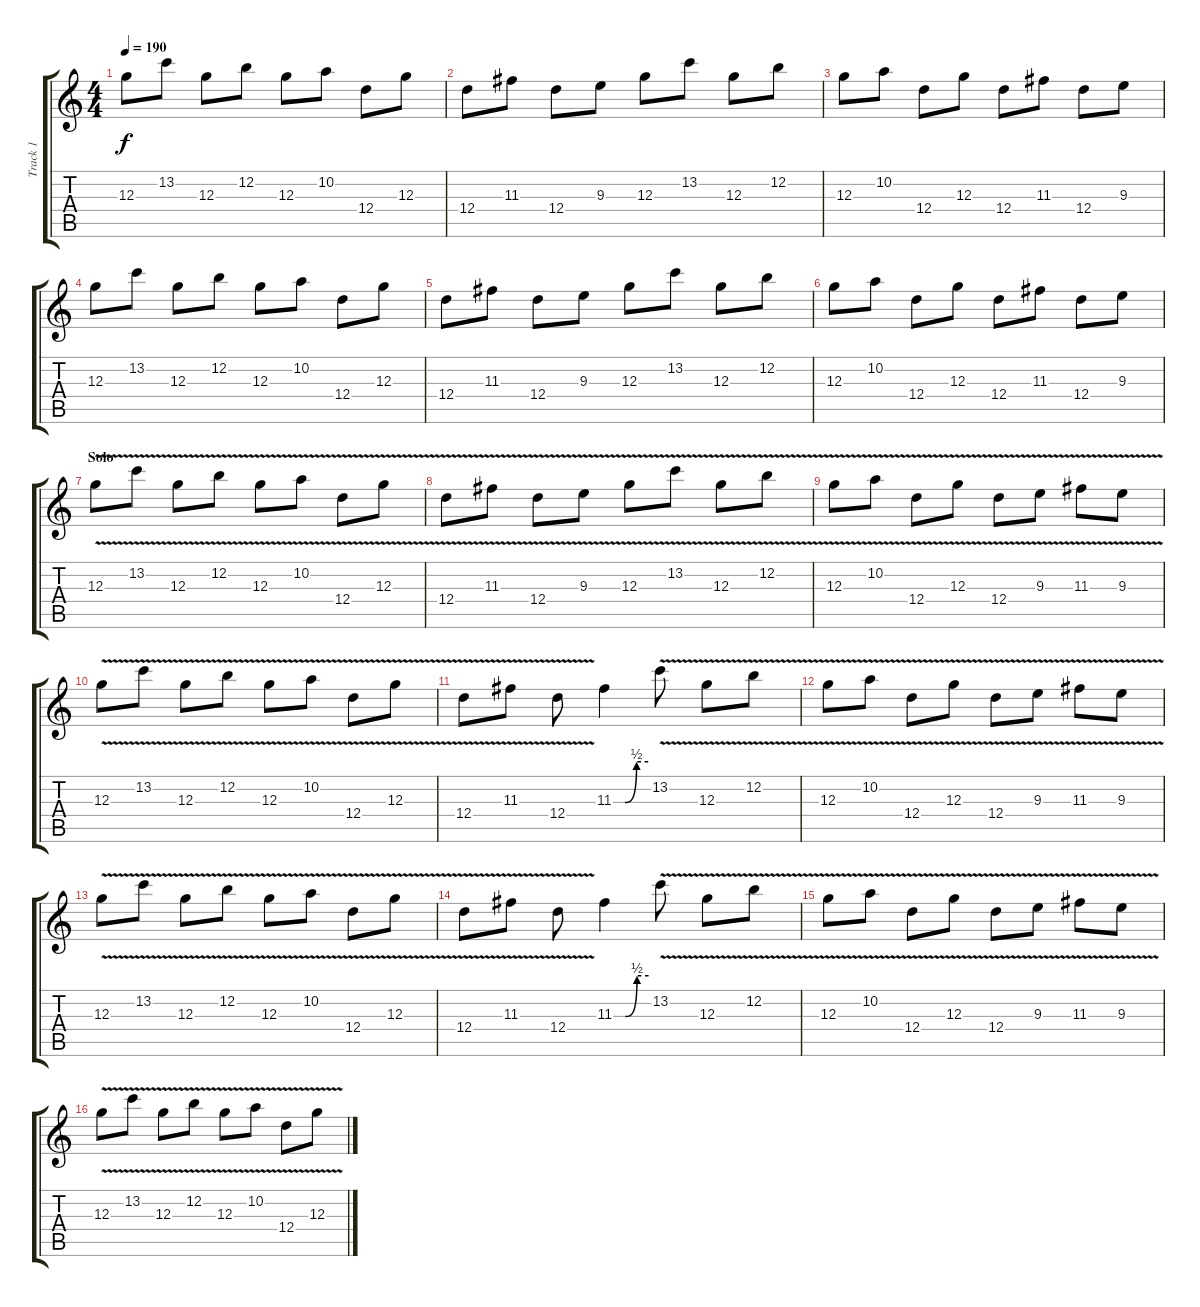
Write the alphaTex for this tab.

\track ("Track 1" "Track 1") {instrument overdrivenguitar}
\staff {score tabs}
\tuning (E4 B3 G3 D3 A2 E2) {hide}
\ts (4 4)
\tempo 190
\clef g2
\ks c
12.3.8{dy f} 13.2.8 12.3.8 12.2.8 12.3.8 10.2.8 12.4.8 12.3.8 |
12.4.8 11.3.8 12.4.8 9.3.8 12.3.8 13.2.8 12.3.8 12.2.8 |
12.3.8 10.2.8 12.4.8 12.3.8 12.4.8 11.3.8 12.4.8 9.3.8 |
12.3.8 13.2.8 12.3.8 12.2.8 12.3.8 10.2.8 12.4.8 12.3.8 |
12.4.8 11.3.8 12.4.8 9.3.8 12.3.8 13.2.8 12.3.8 12.2.8 |
12.3.8 10.2.8 12.4.8 12.3.8 12.4.8 11.3.8 12.4.8 9.3.8 |
\section ("" "Solo")
12.3{v}.8 13.2{v}.8 12.3{v}.8 12.2{v}.8 12.3{v}.8 10.2{v}.8 12.4{v}.8 12.3{v}.8 |
12.4{v}.8 11.3{v}.8 12.4{v}.8 9.3{v}.8 12.3{v}.8 13.2{v}.8 12.3{v}.8 12.2{v}.8 |
12.3{v}.8 10.2{v}.8 12.4{v}.8 12.3{v}.8 12.4{v}.8 9.3{v}.8 11.3{v}.8 9.3{v}.8 |
12.3{v}.8 13.2{v}.8 12.3{v}.8 12.2{v}.8 12.3{v}.8 10.2{v}.8 12.4{v}.8 12.3{v}.8 |
12.4{v}.8 11.3{v}.8 12.4{v}.8 11.3{be (custom 0 0 20 0 40 2 60 2)}.4 13.2{v}.8 12.3{v}.8 12.2{v}.8 |
12.3{v}.8 10.2{v}.8 12.4{v}.8 12.3{v}.8 12.4{v}.8 9.3{v}.8 11.3{v}.8 9.3{v}.8 |
12.3{v}.8 13.2{v}.8 12.3{v}.8 12.2{v}.8 12.3{v}.8 10.2{v}.8 12.4{v}.8 12.3{v}.8 |
12.4{v}.8 11.3{v}.8 12.4{v}.8 11.3{be (custom 0 0 20 0 40 2 60 2)}.4 13.2{v}.8 12.3{v}.8 12.2{v}.8 |
12.3{v}.8 10.2{v}.8 12.4{v}.8 12.3{v}.8 12.4{v}.8 9.3{v}.8 11.3{v}.8 9.3{v}.8 |
12.3{v}.8 13.2{v}.8 12.3{v}.8 12.2{v}.8 12.3{v}.8 10.2{v}.8 12.4{v}.8 12.3{v}.8
